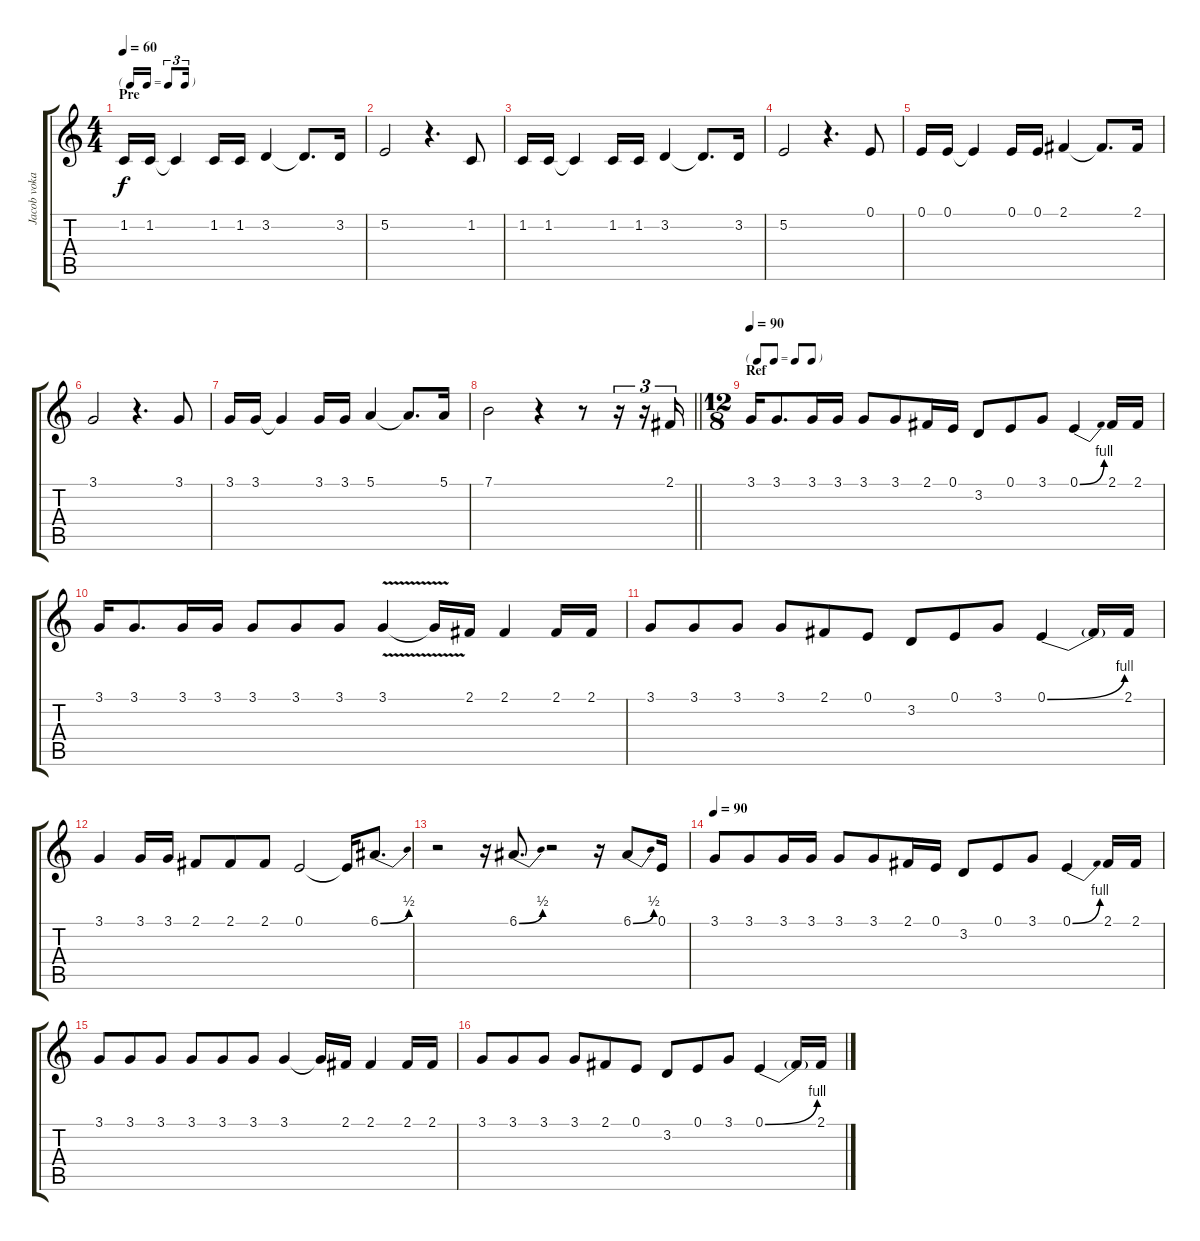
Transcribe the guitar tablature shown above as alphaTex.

\track ("Jacob vokal" "Jacob voka") {instrument synthvoice}
\staff {score tabs}
\tuning (E4 B3 G3 D3 A2 E2) {hide}
\ts (4 4)
\tf triplet16th
\section ("" "Pre")
\tempo 60
\clef g2
\ks c
1.2.16{dy f} 1.2.16 1.2{t}.4 1.2.16 1.2.16 3.2.4 3.2{t}.8{d} 3.2.16 |
5.2.2 r.4{d} 1.2.8 |
1.2.16 1.2.16 1.2{t}.4 1.2.16 1.2.16 3.2.4 3.2{t}.8{d} 3.2.16 |
5.2.2 r.4{d} 0.1.8 |
0.1.16 0.1.16 0.1{t}.4 0.1.16 0.1.16 2.1.4 2.1{t}.8{d} 2.1.16 |
3.1.2 r.4{d} 3.1.8 |
3.1.16 3.1.16 3.1{t}.4 3.1.16 3.1.16 5.1.4 5.1{t}.8{d} 5.1.16 |
\barLineRight lightlight
7.1.2 r.4 r.8 r.16{tu (3 2)} r.16{tu (3 2)} 2.1.16{tu (3 2)} |
\ts (12 8)
\tf none
\section ("" "Ref")
\tempo 90
3.1.16 3.1.8{d} 3.1.16 3.1.16 3.1.8 3.1.8 2.1.16 0.1.16 3.2.8 0.1.8 3.1.8 0.1{be (bend 0 0 60 4)}.4 2.1.16 2.1.16 |
3.1.16 3.1.8{d} 3.1.16 3.1.16 3.1.8 3.1.8 3.1.8 3.1{v}.4 3.1{t}.16 2.1.16 2.1.4 2.1.16 2.1.16 |
3.1.8 3.1.8 3.1.8 3.1.8 2.1.8 0.1.8 3.2.8 0.1.8 3.1.8 0.1{be (bend 0 0 60 4)}.4 0.1{t}.16 2.1.16 |
3.1.4 3.1.16 3.1.16 2.1.8 2.1.8 2.1.8 0.1.2 0.1{t}.16 6.1{be (bend 0 0 60 2)}.8{d} |
r.2 r.16 6.1{be (bend 0 0 60 2)}.8{d} r.2 r.16 6.1{be (bend 0 0 60 2)}.8 0.1.16 |
\tempo 90
3.1.8 3.1.8 3.1.16 3.1.16 3.1.8 3.1.8 2.1.16 0.1.16 3.2.8 0.1.8 3.1.8 0.1{be (bend 0 0 60 4)}.4 2.1.16 2.1.16 |
3.1.8 3.1.8 3.1.8 3.1.8 3.1.8 3.1.8 3.1.4 3.1{t}.16 2.1.16 2.1.4 2.1.16 2.1.16 |
3.1.8 3.1.8 3.1.8 3.1.8 2.1.8 0.1.8 3.2.8 0.1.8 3.1.8 0.1{be (bend 0 0 60 4)}.4 0.1{t}.16 2.1.16
